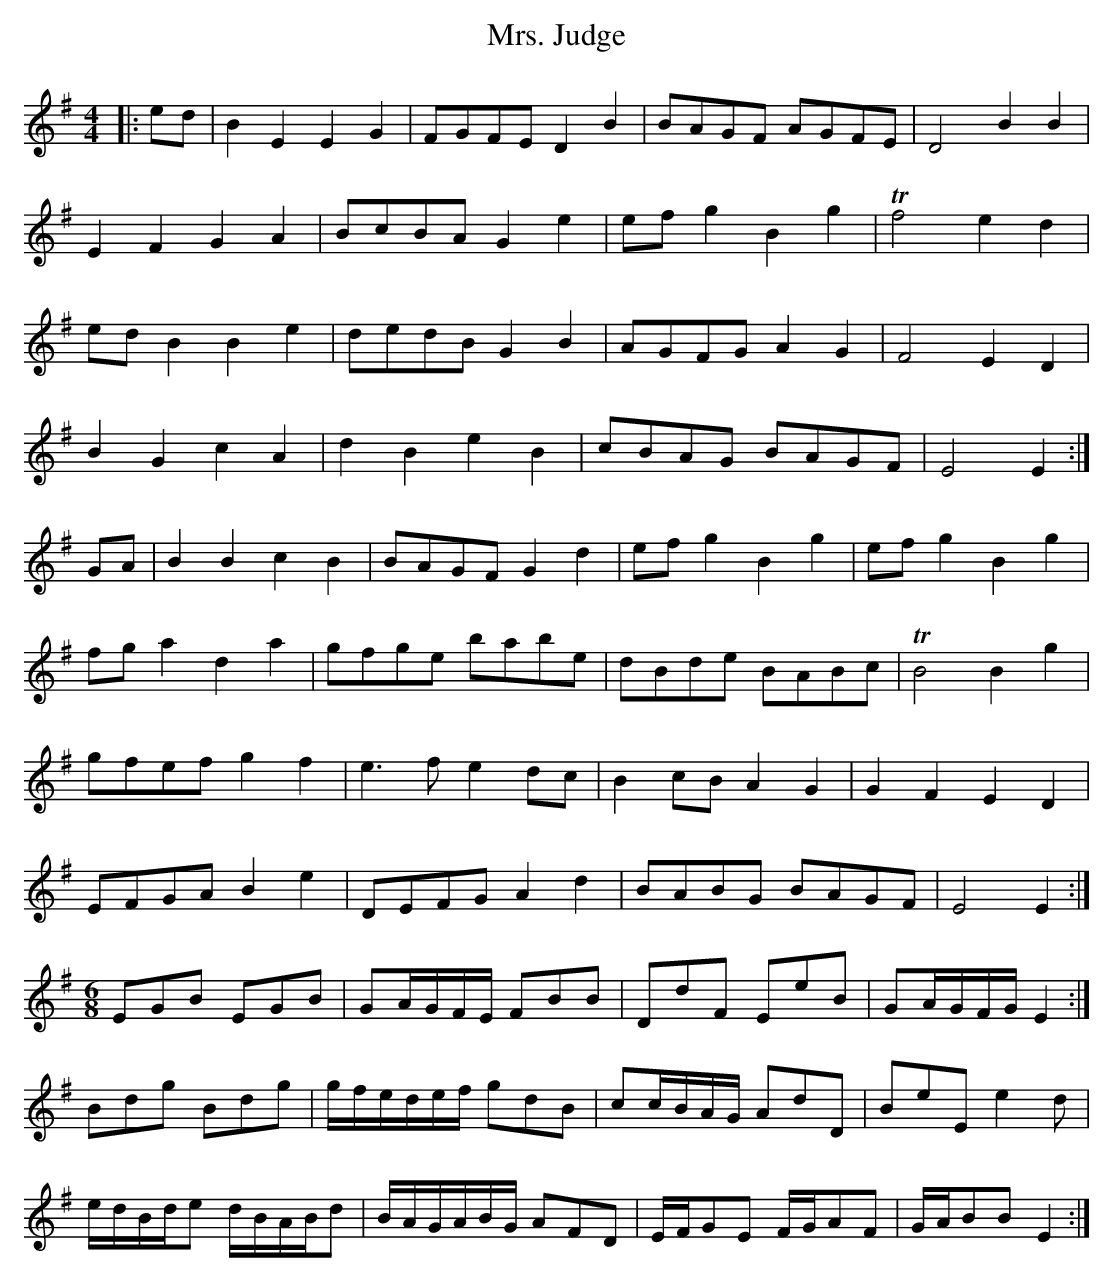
X:1
T: Mrs. Judge
M: 4/4
L: 1/8
K: Emin
|:ed|B2 E2 E2 G2|FGFE D2 B2|BAGF AGFE|D4 B2B2|
E2F2 G2A2|BcBA G2e2|efg2 B2 g2|Tf4 e2d2|
edB2 B2 e2|dedB G2B2|AGFG A2G2|F4 E2D2|
B2G2 c2A2|d2B2 e2B2|cBAG BAGF|E4 E2:|
GA|B2B2 c2B2|BAGF G2d2|efg2 B2g2|efg2 B2g2|
fga2 d2a2|gfge babe|dBde BABc|TB4 B2g2|
gfef g2f2|e3f e2dc|B2cB A2G2|G2F2 E2D2|
EFGA B2e2|DEFG A2d2|BABG BAGF|E4 E2:|
M:6/8
EGB EGB|GA/G/F/E/ FBB|DdF EeB|GA/G/F/G/ E2:|
Bdg Bdg|g/f/e/d/e/f/ gdB|cc/B/A/G/ AdD|BeE e2d|
e/d/B/d/e d/B/A/B/d|B/A/G/A/B/G/ AFD|E/F/GE F/G/AF|G/A/BBE2:|
